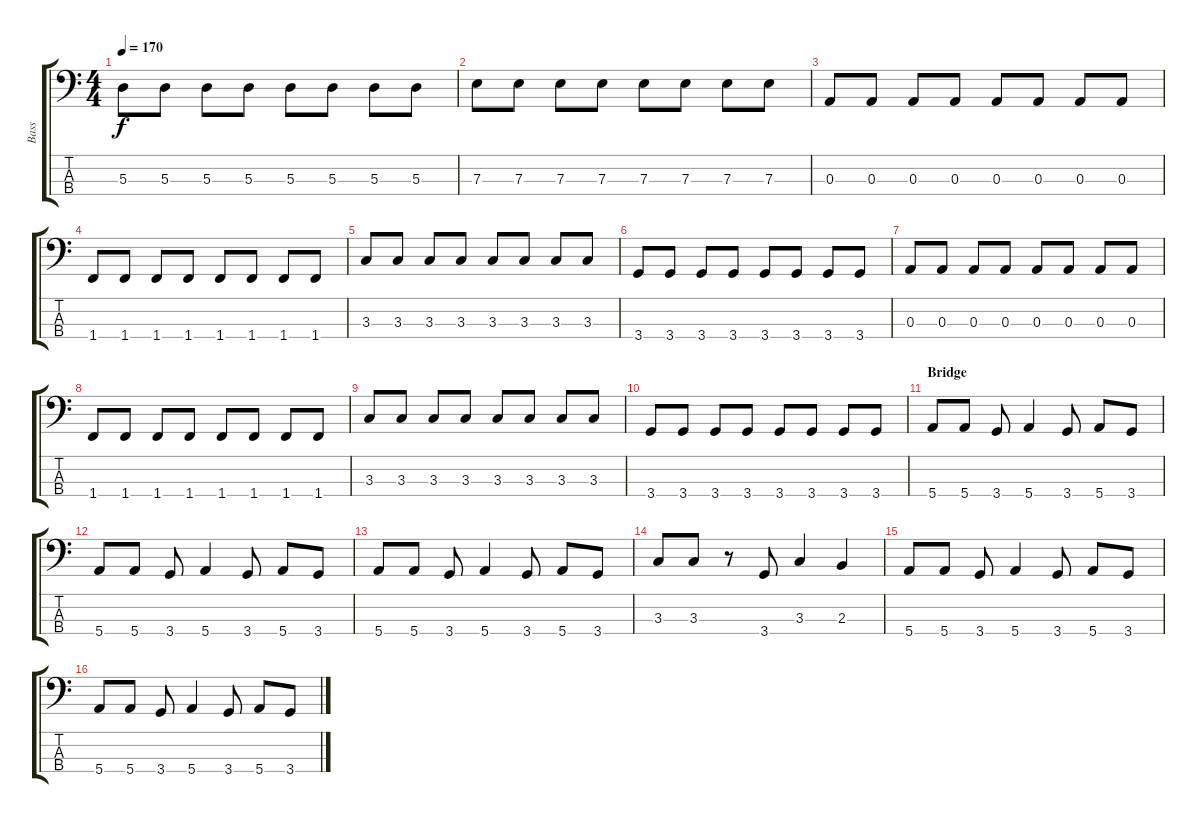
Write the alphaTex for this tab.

\track ("Bass" "Bass") {instrument electricbassfinger}
\staff {score tabs}
\tuning (G2 D2 A1 E1) {hide}
\ts (4 4)
\tempo 170
\clef f4
\ks c
5.3.8{dy f} 5.3.8 5.3.8 5.3.8 5.3.8 5.3.8 5.3.8 5.3.8 |
7.3.8 7.3.8 7.3.8 7.3.8 7.3.8 7.3.8 7.3.8 7.3.8 |
0.3.8 0.3.8 0.3.8 0.3.8 0.3.8 0.3.8 0.3.8 0.3.8 |
1.4.8 1.4.8 1.4.8 1.4.8 1.4.8 1.4.8 1.4.8 1.4.8 |
3.3.8 3.3.8 3.3.8 3.3.8 3.3.8 3.3.8 3.3.8 3.3.8 |
3.4.8 3.4.8 3.4.8 3.4.8 3.4.8 3.4.8 3.4.8 3.4.8 |
0.3.8 0.3.8 0.3.8 0.3.8 0.3.8 0.3.8 0.3.8 0.3.8 |
1.4.8 1.4.8 1.4.8 1.4.8 1.4.8 1.4.8 1.4.8 1.4.8 |
3.3.8 3.3.8 3.3.8 3.3.8 3.3.8 3.3.8 3.3.8 3.3.8 |
3.4.8 3.4.8 3.4.8 3.4.8 3.4.8 3.4.8 3.4.8 3.4.8 |
\section ("" "Bridge")
5.4.8 5.4.8 3.4.8 5.4.4 3.4.8 5.4.8 3.4.8 |
5.4.8 5.4.8 3.4.8 5.4.4 3.4.8 5.4.8 3.4.8 |
5.4.8 5.4.8 3.4.8 5.4.4 3.4.8 5.4.8 3.4.8 |
3.3.8 3.3.8 r.8 3.4.8 3.3.4 2.3.4 |
5.4.8 5.4.8 3.4.8 5.4.4 3.4.8 5.4.8 3.4.8 |
5.4.8 5.4.8 3.4.8 5.4.4 3.4.8 5.4.8 3.4.8
